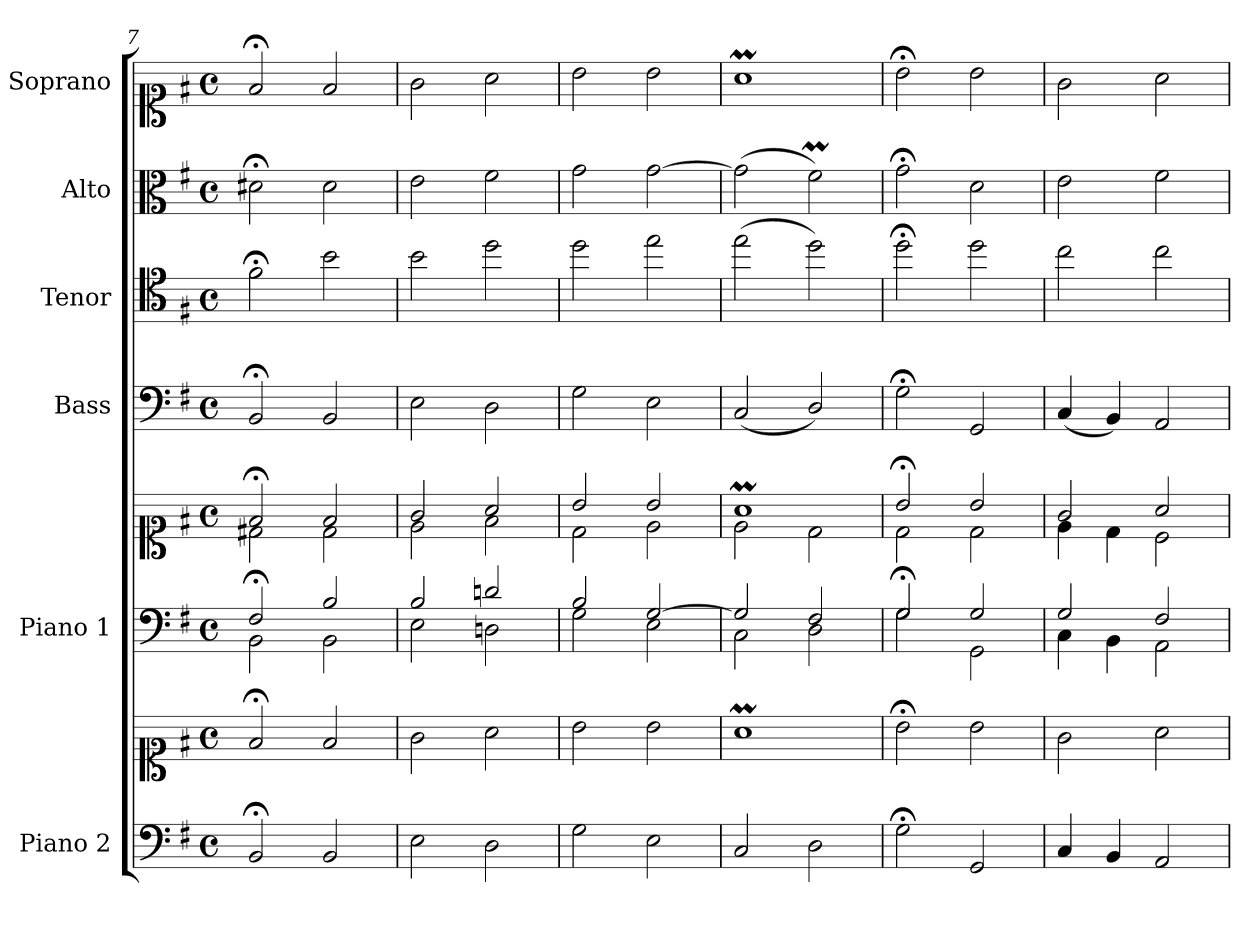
**kern	**kern	**kern	**kern	**kern	**kern	**kern	**kern
*part6	*part6	*part5	*part5	*part4	*part3	*part2	*part1
*staff8	*staff7	*staff6	*staff5	*staff4	*staff3	*staff2	*staff1
*I"Piano 2	*	*I"Piano 1	*	*I"Bass	*I"Tenor	*I"Alto	*I"Soprano
*I'Pno 2	*	*I'Pno 1	*	*I'B.	*I'T.	*I'A.	*I'S.
*clefF4	*clefC1	*clefF4	*clefC1	*clefF4	*clefC4	*clefC3	*clefC1
*	*	*	*	*	*ITrd7c12	*	*
*k[f#]	*k[f#]	*k[f#]	*k[f#]	*k[f#]	*k[f#]	*k[f#]	*k[f#]
*G:	*G:	*G:	*G:	*G:	*G:	*G:	*G:
*M4/4	*M4/4	*M4/4	*M4/4	*M4/4	*M4/4	*M4/4	*M4/4
*met(c)	*met(c)	*met(c)	*met(c)	*met(c)	*met(c)	*met(c)	*met(c)
=7	=7	=7	=7	=7	=7	=7	=7
*	*	*^	*^	*	*	*	*
2BB;/	2f#;</	2F#;/	2BB\	2f#;</	2d#X\	2BB;</	2F#;<\	2d#X;<\	2f#;</
2BB/	2f#/	2B/	2BB\	2f#/	2d#\	2BB/	2B\	2d#\	2f#/
=8	=8	=8	=8	=8	=8	=8	=8	=8	=8
2E\	2g\	2B/	2E\	2g/	2e\	2E\	2B\	2e\	2g\
2D\	2a\	2dn/	2Dn\	2a/	2f#\	2D\	2d\	2f#\	2a\
=9	=9	=9	=9	=9	=9	=9	=9	=9	=9
2G\	2b\	2B/	2G\	2b/	2d\	2G\	2d\	2g\	2b\
2E\	2b\	[>2G/	2E\	2b/	2e\	2E\	2e\	[>2g\	2b\
=10	=10	=10	=10	=10	=10	=10	=10	=10	=10
2C/	1aM\	2G/]	2C\	1aM/	2e\	(2C/	(2e\	(2g\]	1aM\
2D\	.	2F#/	2D\	.	2d\	2D/)	2d\)	2f#m\)	.
=11	=11	=11	=11	=11	=11	=11	=11	=11	=11
2G;\	2b;<\	2G;/	2G\	2b;</	2d\	2G;<\	2d;<\	2g;<\	2b;<\
2GG/	2b\	2G/	2GG\	2b/	2d\	2GG/	2d\	2d\	2b\
=12	=12	=12	=12	=12	=12	=12	=12	=12	=12
4C/	2g\	2G/	4C\	2g/	4e\	(4C/	2c\	2e\	2g\
4BB/	.	.	4BB\	.	4d\	4BB/)	.	.	.
2AA/	2a\	2F#/	2AA\	2a/	2c\	2AA/	2c\	2f#\	2a\
*	*	*v	*v	*	*	*	*	*	*
*	*	*	*v	*v	*	*	*	*
=	=	=	=	=	=	=	=
*-	*-	*-	*-	*-	*-	*-	*-
